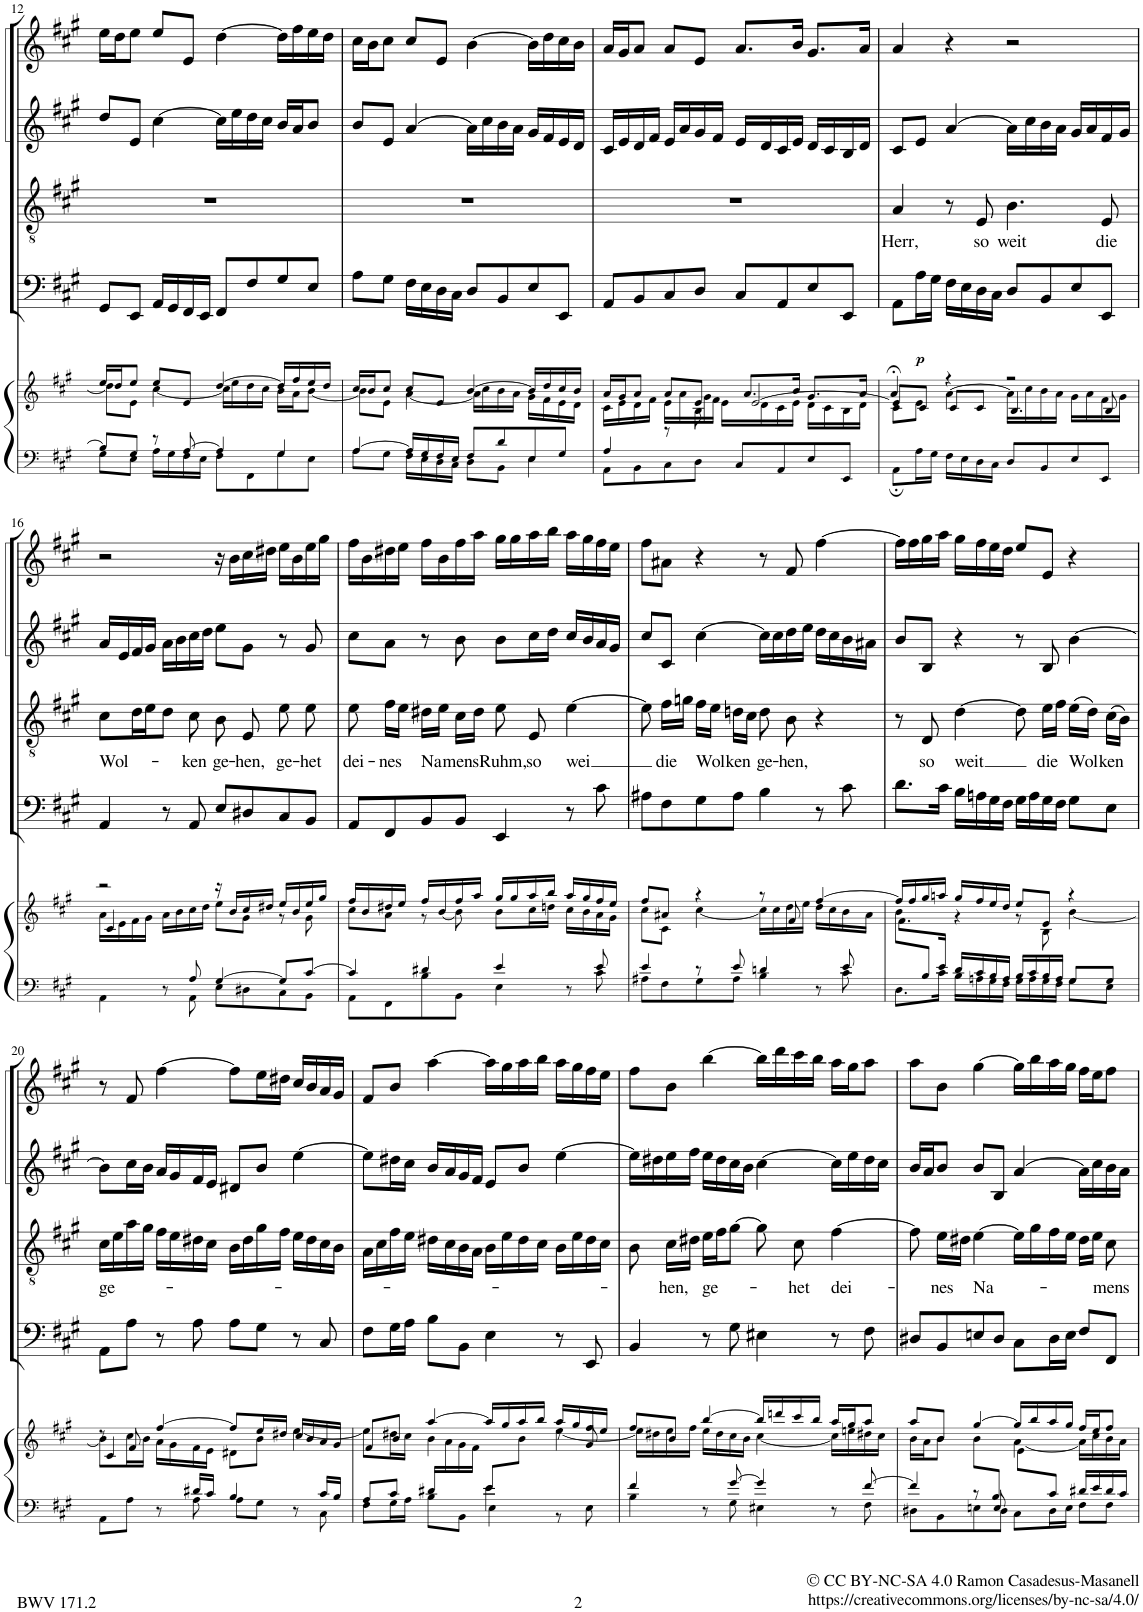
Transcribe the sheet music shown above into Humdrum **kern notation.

**kern	**kern	**dynam	**kern	**kern	**text	**kern	**kern
*part5	*part5	*part5	*part4	*part3	*part3	*part2	*part1
*staff6	*staff5	*staff5/6	*staff4	*staff3	*staff3	*staff2	*staff1
*I"Piano reduction	*	*	*I"Continuo	*I"Tenore	*	*I"Violino II	*I"Violino I
*I'Pno	*	*	*	*	*	*I'Vln	*I'Vln
!!LO:PB:g=z
*clefF4	*clefG2	*	*clefF4	*clefGv2	*	*clefG2	*clefG2
*k[f#c#g#]	*k[f#c#g#]	*	*k[f#c#g#]	*k[f#c#g#]	*	*k[f#c#g#]	*k[f#c#g#]
*M4/4	*M4/4	*	*M4/4	*M4/4	*	*M4/4	*M4/4
*met(c)	*met(c)	*	*met(c)	*met(c)	*	*met(c)	*met(c)
=12	=12	=12	=12	=12	=12	=12	=12
*^	*^	*	*	*	*	*	*
8B/L]	8G#\L	16ee/LL	8dd\L]	.	8GG#/L	1r	.	8dd/L	16ee\LL
.	.	16dd/J	.	.	.	.	.	.	16dd\J
8G#/J	8E\J	8ee/J	8e\J	.	8EE/J	.	.	8e/J	8ee\J
8r	16A\LL	8ee/L	[4cc#\	.	16AA/LL	.	.	[4cc#\	8ee/L
.	16G#\	.	.	.	16GG#/	.	.	.	.
[8A/	16F#\	8e/J	.	.	16FF#/	.	.	.	8e/J
.	16E\JJ	.	.	.	16EE/JJ	.	.	.	.
4A/]	8F#\L	[4dd/	16cc#\LL]	.	8FF#/L	.	.	16cc#\LL]	[4dd\
.	.	.	16ee\	.	.	.	.	16ee\	.
.	8FF#\	.	16dd\	.	8F#/	.	.	16dd\	.
.	.	.	16cc#\JJ	.	.	.	.	16cc#\JJ	.
4G#/	8G#\	16dd/LL]	16b\LL	.	8G#/	.	.	16b/LL	16dd\LL]
.	.	16ff#/	16a\J	.	.	.	.	16a/J	16ff#\
.	8E\J	16ee/	[8b\J	.	8E/J	.	.	8b/J	16ee\
.	.	16dd/JJ	.	.	.	.	.	.	16dd\JJ
=13	=13	=13	=13	=13	=13	=13	=13	=13	=13
[4A/	8A\L	16cc#/LL	8b\L]	.	8A\L	1r	.	8b/L	16cc#\LL
.	.	16b/J	.	.	.	.	.	.	16b\J
.	8G#\J	8cc#/J	8e\J	.	8G#\J	.	.	8e/J	8cc#\J
16A/LL]	16F#\LL	8cc#/L	[4a\	.	16F#\LL	.	.	[4a/	8cc#/L
16G#/	16E\	.	.	.	16E\	.	.	.	.
16F#/	16D\	8e/J	.	.	16D\	.	.	.	8e/J
16E/JJ	16C#\JJ	.	.	.	16C#\JJ	.	.	.	.
8F#/L	8D\L	[4b/	16a\LL]	.	8D/L	.	.	16a\LL]	[4b\
.	.	.	16cc#\	.	.	.	.	16cc#\	.
8d/	8BB\J	.	16b\	.	8BB/	.	.	16b\	.
.	.	.	16a\JJ	.	.	.	.	16a\JJ	.
8E/	4E\	16b/LL]	16g#\LL	.	8E/	.	.	16g#/LL	16b\LL]
.	.	16dd/	16f#\	.	.	.	.	16f#/	16dd\
8G#/J	.	16cc#/	16e\	.	8EE/J	.	.	16e/	16cc#\
.	.	16b/JJ	16d\JJ	.	.	.	.	16d/JJ	16b\JJ
=14	=14	=14	=14	=14	=14	=14	=14	=14	=14
*	*	*	*^	*	*	*	*	*	*
4A/	8AA\L	16a/LL	16c#\LL	4ryy	.	8AA/L	1r	.	16c#/LL	16a/LL
.	.	16g#/J	16e\	.	.	.	.	.	16e/	16g#/J
.	8BB\	8a/J	16d\	.	.	8BB/	.	.	16d/	8a/J
.	.	.	16f#\JJ	.	.	.	.	.	16f#/JJ	.
2.ryy	8C#\	8a/L	16e\LL	8r	.	8C#/	.	.	16e/LL	8a/L
.	.	.	16a\	.	.	.	.	.	16a/	.
.	8D\J	8e/J	16g#\	8B\	.	8D/J	.	.	16g#/	8e/J
.	.	.	16f#\JJ	.	.	.	.	.	16f#/JJ	.
.	8C#/L	8.a/L	16e\LL	[2e/	.	8C#/L	.	.	16e/LL	8.a/L
.	.	.	16d\	.	.	.	.	.	16d/	.
.	8AA/	.	16c#\	.	.	8AA/	.	.	16c#/	.
.	.	16b/Jk	16e\JJ	.	.	.	.	.	16e/JJ	16b/Jk
.	8E/	8.g#/L	16d\LL	.	.	8E/	.	.	16d/LL	8.g#/L
.	.	.	16c#\	.	.	.	.	.	16c#/	.
.	8EE/J	.	16B\	.	.	8EE/J	.	.	16B/	.
.	.	16a/Jk	16d\JJ	.	.	.	.	.	16d/JJ	16a/Jk
*v	*v	*	*	*	*	*	*	*	*	*
=15	=15	=15	=15	=15	=15	=15	=15	=15	=15
!	!	!	!	!	!	!	!LO:LY:b	!	!
8AA;\L	4a;</	8c#\L	8e/L]	.	8AA\L	4A/	Herr,	8c#/L	4a/
!	!	!	!	!LO:DY:a	!	!	!	!	!
16A\L	.	8e\J	8c#/J	p	16A\L	.	.	8e/J	.
16G#\JJ	.	.	.	.	16G#\JJ	.	.	.	.
16F#\LL	4r	[>4a\	8c#/L	.	16F#\LL	8r	.	[4a/	4r
16E\	.	.	.	.	16E\	.	.	.	.
!	!	!	!	!	!	!	!LO:LY:b	!	!
16D\	.	.	8c#/J	.	16D\	8E/	so	.	.
16C#\JJ	.	.	.	.	16C#\JJ	.	.	.	.
!	!	!	!	!	!	!	!LO:LY:b	!	!
8D/L	2r	16a\LL]	4.B/	.	8D/L	4.B\	weit	16a\LL]	2r
.	.	16cc#\	.	.	.	.	.	16cc#\	.
8BB/	.	16b\	.	.	8BB/	.	.	16b\	.
.	.	16a\JJ	.	.	.	.	.	16a\JJ	.
8E/	.	16g#\LL	.	.	8E/	.	.	16g#/LL	.
.	.	16a\	.	.	.	.	.	16a/	.
!	!	!	!	!	!	!	!LO:LY:b	!	!
8EE/J	.	16f#\	8B/	.	8EE/J	8E/	die	16f#/	.
.	.	16g#\JJ	.	.	.	.	.	16g#/JJ	.
!!LO:LB:g=z
=16	=16	=16	=16	=16	=16	=16	=16	=16	=16
*^	*	*	*	*	*	*	*	*	*
!	!	!	!	!	!	!	!	!LO:LY:b	!	!
4ryy	4AA\	2r	16a\LL	4c#/	.	4AA/	8c#\L	Wol-	16a/LL	2r
.	.	.	16e\	.	.	.	.	.	16e/	.
.	.	.	16f#\	.	.	.	16d\L	.	16f#/	.
.	.	.	16g#\JJ	.	.	.	16e\J	.	16g#/JJ	.
8r	8ryy	.	16a\LL	2.ryy	.	8r	8d\J	.	16a\LL	.
.	.	.	16b\	.	.	.	.	.	16b\	.
!	!	!	!	!	!	!	!	!LO:LY:b	!	!
8A/	8AA\	.	16cc#\	.	.	8AA/	8c#\	-ken	16cc#\	.
.	.	.	16dd\JJ	.	.	.	.	.	16dd\JJ	.
!	!	!	!	!	!	!	!	!LO:LY:b	!	!
[4G#/	8E\L	16r	8ee\L	.	.	8E/L	8B\	ge-	8ee\L	16r
.	.	16b/LL	.	.	.	.	.	.	.	16b\LL
!	!	!	!	!	!	!	!	!LO:LY:b	!	!
.	8D#X\	16cc#/	8g#\J	.	.	8D#X/	8E/	-hen,	8g#\J	16cc#\
.	.	16dd#X/JJ	.	.	.	.	.	.	.	16dd#X\JJ
!	!	!	!	!	!	!	!	!LO:LY:b	!	!
8G#/L]	8C#\	16ee/LL	8r	.	.	8C#/	8e\	ge-	8r	16ee\LL
.	.	16b/	.	.	.	.	.	.	.	16b\
!	!	!	!	!	!	!	!	!LO:LY:b	!	!
[8c#/J	8BB\J	16ee/	8g#\	.	.	8BB/J	8e\	-het	8g#/	16ee\
.	.	16gg#/JJ	.	.	.	.	.	.	.	16gg#\JJ
*	*	*	*v	*v	*	*	*	*	*	*
=17	=17	=17	=17	=17	=17	=17	=17	=17	=17
!	!	!	!	!	!	!	!LO:LY:b	!	!
4c#/]	8AA\L	16ff#/LL	8cc#\L	.	8AA/L	8e\	dei-	8cc#\L	16ff#\LL
.	.	16b/	.	.	.	.	.	.	16b\
!	!	!	!	!	!	!	!LO:LY:b	!	!
.	8FF#\	16dd#X/	8a\J	.	8FF#/	16f#\LL	-nes	8a\J	16dd#X\
.	.	16ee/JJ	.	.	.	16e\JJ	.	.	16ee\JJ
!	!	!	!	!	!	!	!LO:LY:b	!	!
4d#X/	8B\	16ff#/LL	8r	.	8BB/	16d#X\LL	Na-	8r	16ff#\LL
.	.	[<16b/	.	.	.	16e\JJ	.	.	16b\
!	!	!	!	!	!	!	!LO:LY:b	!	!
.	8BB\J	16ff#/	8b\]	.	8BB/J	16c#\LL	-mens	8b\	16ff#\
.	.	16aa/JJ	.	.	.	16d#\JJ	.	.	16aa\JJ
!	!	!	!	!	!	!	!LO:LY:b	!	!
4e/	4E\	16gg#/LL	8b\L	.	4EE/	8e\	Ruhm,	8b\L	16gg#\LL
.	.	16gg#/	.	.	.	.	.	.	16gg#\
!	!	!	!	!	!	!	!LO:LY:b	!	!
.	.	16aa/	16cc#\L	.	.	8E/	so	16cc#\L	16aa\
.	.	16bb/JJ	16ddn\JJ	.	.	.	.	16dd\JJ	16bb\JJ
!	!	!	!	!	!	!	!LO:LY:b	!	!
8r	8ryy	16aa/LL	16cc#\LL	.	8r	[4e\	wei	16cc#/LL	16aa\LL
.	.	16gg#/	16b\	.	.	.	.	16b/	16gg#\
8e/	8c#\	16ff#/	16a\	.	8c#\	.	.	16a/	16ff#\
.	.	16ee/JJ	16g#\JJ	.	.	.	.	16g#/JJ	16ee\JJ
=18	=18	=18	=18	=18	=18	=18	=18	=18	=18
4e/	8A#X\L	8ff#/L	8cc#\L	.	8A#X\L	8e\]	.	8cc#/L	8ff#\L
!	!	!	!	!	!	!	!LO:LY:b	!	!
.	8F#\	8a#X/J	8c#\J	.	8F#\	16f#\LL	die	8c#/J	8a#X\J
.	.	.	.	.	.	16gn\JJ	.	.	.
!	!	!	!	!	!	!	!LO:LY:b	!	!
8r	8G#\	4r	[4cc#\	.	8G#\	16f#\LL	Wol-	[4cc#\	4r
.	.	.	.	.	.	16e\JJ	.	.	.
!	!	!	!	!	!	!	!LO:LY:b	!	!
8e/	8A#\J	.	.	.	8A#\J	16dn\LL	-ken	.	.
.	.	.	.	.	.	16c#\JJ	.	.	.
!	!	!	!	!	!	!	!LO:LY:b	!	!
4dn/	4B\	8r	16cc#\LL]	.	4B\	8d\	ge-	16cc#\LL]	8r
.	.	.	16cc#\	.	.	.	.	16cc#\	.
!	!	!	!	!	!	!	!LO:LY:b	!	!
.	.	8f#/	16dd\	.	.	8B\	-hen,	16dd\	8f#/
.	.	.	16ee\JJ	.	.	.	.	16ee\JJ	.
8r	8ryy	[4ff#/	16dd\LL	.	8r	4r	.	16dd\LL	[4ff#\
.	.	.	16cc#\	.	.	.	.	16cc#\	.
8e/	8c#\	.	16b\	.	8c#\	.	.	16b\	.
.	.	.	16a#\JJ	.	.	.	.	16a#X\JJ	.
=19	=19	=19	=19	=19	=19	=19	=19	=19	=19
*	*^	*	*^	*	*	*	*	*	*
8ryy	8.ryy	8.D\L	16ff#/LL]	8b\L	8.f#\L	.	8.d\L	8r	.	8b/L	16ff#\LL]
.	.	.	16ff#/	.	.	.	.	.	.	.	16ff#\
!	!	!	!	!	!	!	!	!	!LO:LY:b	!	!
8B/J	.	.	16gg#/	8ryy	.	.	.	8D/	so	8B/J	16gg#\
.	16e/Jk	16c#\Jk	16aan/JJ	.	2ryy	.	16c#\Jk	.	.	.	16aa\JJ
!	!	!	!	!	!	!	!	!	!LO:LY:b	!	!
2.ryy	16d/LL	16B\LL	16gg#/LL	4r	.	.	16B\LL	[4d\	weit	4r	16gg#\LL
.	16c#/	16An\	16ff#/	.	.	.	16An\	.	.	.	16ff#\
.	16B/	16G#\	16ee/	.	.	.	16G#\	.	.	.	16ee\
.	16A/JJ	16F#\JJ	16dd/JJ	.	.	.	16F#\JJ	.	.	.	16dd\JJ
.	16B/LL	16G#\LL	8ee/L	8r	.	.	16G#\LL	8d\]	.	8r	8ee/L
.	16c#/	16A\	.	.	.	.	16A\	.	.	.	.
!	!	!	!	!	!	!	!	!	!LO:LY:b	!	!
.	16B/	16G#\	8e/J	8B\	.	.	16G#\	16e\LL	die	8B/	8e/J
.	16A/JJ	16F#\JJ	.	.	4ryy	.	16F#\JJ	16f#\JJ	.	.	.
!	!	!	!	!	!	!	!	!	!LO:LY:b	!	!
.	8G#/L	8G#\L	4r	[4b\	.	.	8G#\L	(16e\LL	Wol-	[4b\	4r
.	.	.	.	.	.	.	.	16d\JJ)	.	.	.
!	!	!	!	!	!	!	!	!	!LO:LY:b	!	!
.	8G#/J	8E\J	.	.	.	.	8E\J	(16c#\LL	-ken	.	.
.	.	.	.	.	16ryy	.	.	16B\JJ)	.	.	.
*	*v	*v	*	*	*	*	*	*	*	*	*
!!LO:LB:g=z
=20	=20	=20	=20	=20	=20	=20	=20	=20	=20	=20
!	!	!	!	!	!	!	!	!LO:LY:b	!	!
4ryy	8AA\L	8r	8b\L]	4c#/	.	8AA\L	16c#\LL	ge-	8b\L]	8r
.	.	.	.	.	.	.	16e\	.	.	.
.	8A\J	8f#/	16cc#\L	.	.	8A\J	16a\	.	16cc#\L	8f#/
.	.	.	16b\JJ	.	.	.	16g#\JJ	.	16b\JJ	.
8r	8ryy	[4ff#/	16a\LL	2.ryy	.	8r	16f#\LL	.	16a/LL	[4ff#\
.	.	.	16g#\	.	.	.	16e\	.	16g#/	.
16d#X/LL	8A\	.	16f#\	.	.	8A\	16d#X\	.	16f#/	.
16c#/JJ	.	.	16e\JJ	.	.	.	16c#\JJ	.	16e/JJ	.
4B/	8A\L	8ff#/L]	8d#X\L	.	.	8A\L	16B\LL	.	8d#X/L	8ff#\L]
.	.	.	.	.	.	.	16d#\	.	.	.
.	8G#\J	16ee/L	8b\J	.	.	8G#\J	16g#\	.	8b/J	16ee\L
.	.	16dd#X/JJ	.	.	.	.	16f#\JJ	.	.	16dd#X\JJ
8r	8ryy	16cc#/LL	[4ee\	.	.	8r	16e\LL	.	[4ee\	16cc#/LL
.	.	16b/	.	.	.	.	16d#\	.	.	16b/
16c#/LL	8C#\	16a/	.	.	.	8C#/	16c#\	.	.	16a/
16B/JJ	.	16g#/JJ	.	.	.	.	16B\JJ	.	.	16g#/JJ
=21	=21	=21	=21	=21	=21	=21	=21	=21	=21	=21
*	*^	*	*	*	*	*	*	*	*	*
2ryy	8A/L	8F#\L	8f#/L	8ee\L]	16ryy	.	8F#\L	16A\LL	.	8ee\L]	8f#/L
*	*	*	*	*v	*v	*	*	*	*	*	*
.	.	.	.	.	.	.	16c#\	.	.	.
.	8c#/J	16G#\L	8b/J	16dd#X\L	.	16G#\L	16f#\	.	16dd#X\L	8b/J
.	.	16A\JJ	.	16cc#\JJ	.	16A\JJ	16e\JJ	.	16cc#\JJ	.
.	16d#X/LL	8B\L	[4aa/	4b\	.	8B\L	16d#X\LL	.	16b/LL	[4aa\
*	*	*	*	*^	*	*	*	*	*	*
.	8.ryy	.	.	.	16a\	.	.	16c#\	.	16a/	.
.	.	8BB\J	.	.	16g#\	.	8BB\J	16B\	.	16g#/	.
.	.	.	.	.	16f#\JJ	.	.	16A\JJ	.	16f#/JJ	.
8e/L	4e\	4E\	16aa/LL]	8ryy	4.ryy	.	4E\	16B\LL	.	8e/L	16aa\LL]
.	.	.	16gg#/	.	.	.	.	16e\	.	.	16gg#\
4.ryy	.	.	16aa/	8b\J	.	.	.	16d#\	.	8b/J	16aa\
.	.	.	16bb/JJ	.	.	.	.	16c#\JJ	.	.	16bb\JJ
.	8r	8r	16aa/LL	[4ee\	.	.	8r	16B\LL	.	[4ee\	16aa\LL
.	.	.	16gg#/	.	.	.	.	16e\	.	.	16gg#\
.	8ryy	8E\	16ff#/	.	8g#/	.	8EE/	16d#\	.	.	16ff#\
.	.	.	16ee/JJ	.	.	.	.	16c#\JJ	.	.	16ee\JJ
*	*v	*v	*	*	*	*	*	*	*	*	*
*	*	*	*v	*v	*	*	*	*	*	*
=22	=22	=22	=22	=22	=22	=22	=22	=22	=22
4f#/	4B\	8ff#/L	16ee\LL]	.	4BB/	8B\	.	16ee\LL]	8ff#\L
.	.	.	16dd#X\	.	.	.	.	16dd#X\	.
!	!	!	!	!	!	!	!LO:LY:b	!	!
.	.	8b/J	16ee\	.	.	16c#\LL	-hen,	16ee\	8b\J
.	.	.	16ff#\JJ	.	.	16d#X\JJ	.	16ff#\JJ	.
!	!	!	!	!	!	!	!LO:LY:b	!	!
8r	8ryy	[4bb/	16ee\LL	.	8r	16e\LL	ge-	16ee\LL	[4bb\
.	.	.	16dd#\	.	.	16f#\J	.	16dd#\	.
[8g#/	8G#\	.	16cc#\	.	8G#\	[8g#\J	.	16cc#\	.
.	.	.	16b\JJ	.	.	.	.	16b\JJ	.
4g#/]	4E#X\	16bb/LL]	[4cc#\	.	4E#X\	8g#\]	.	[4cc#\	16bb\LL]
.	.	16dddn/	.	.	.	.	.	.	16ddd\
!	!	!	!	!	!	!	!LO:LY:b	!	!
.	.	16ccc#/	.	.	.	8c#\	-het	.	16ccc#\
.	.	16bb/JJ	.	.	.	.	.	.	16bb\JJ
!	!	!	!	!	!	!	!LO:LY:b	!	!
8r	8ryy	16aa/LL	16cc#\LL]	.	8r	[4f#\	dei-	16cc#\LL]	16aa\LL
.	.	16gg#/J	16een\	.	.	.	.	16ee\	16gg#\J
[8f#/	8F#\	8aa/J	16dd#X\	.	8F#\	.	.	16dd#\	8aa\J
.	.	.	16cc#\JJ	.	.	.	.	16cc#\JJ	.
=23	=23	=23	=23	=23	=23	=23	=23	=23	=23
*	*^	*	*^	*	*	*	*	*	*
4.ryy	4f#/]	8D#X\L	8aa/L	16b\LL	2ryy	.	8D#X/L	8f#\]	.	16b/LL	8aa\L
.	.	.	.	16a\J	.	.	.	.	.	16a/J	.
!	!	!	!	!	!	!	!	!	!LO:LY:b	!	!
.	.	8BB\	8b/J	8b\J	.	.	8BB/	16e\LL	-nes	8b/J	8b\J
.	.	.	.	.	.	.	.	16d#X\JJ	.	.	.
!	!	!	!	!	!	!	!	!	!LO:LY:b	!	!
.	8r	8En\	[4gg#/	8b\L	.	.	8En/	[4e\	Na-	8b/L	[4gg#\
8B/J	8E/	8D#\J	.	8ryy	.	.	8D#/J	.	.	8B/J	.
2ryy	8ryy	8C#\L	16gg#/LL]	[4a\	8e\L	.	8C#\L	16e\LL]	.	[4a/	16gg#\LL]
.	.	.	16bb/	.	.	.	.	16g#\	.	.	16bb\
.	8c#/J	16D#\L	16aa/	.	4.ryy	.	16D#\L	16f#\	.	.	16aa\
.	.	16E\JJ	16gg#/JJ	.	.	.	16E\JJ	16e\JJ	.	.	16gg#\JJ
.	16d#X/LL	8F#\L	16ff#/LL	16a\LL]	.	.	8F#/L	16d#\LL	.	16a\LL]	16ff#\LL
.	16e/	.	16ee/J	16cc#\	.	.	.	16e\JJ	.	16cc#\	16ee\J
!	!	!	!	!	!	!	!	!	!LO:LY:b	!	!
.	16d#/	8F#\J	8ff#/J	16b\	.	.	8FF#/J	8c#\	-mens	16b\	8ff#\J
.	16c#/JJ	.	.	16a\JJ	.	.	.	.	.	16a\JJ	.
*v	*v	*v	*	*	*	*	*	*	*	*	*
*	*v	*v	*v	*	*	*	*	*	*
=	=	=	=	=	=	=	=
*-	*-	*-	*-	*-	*-	*-	*-
